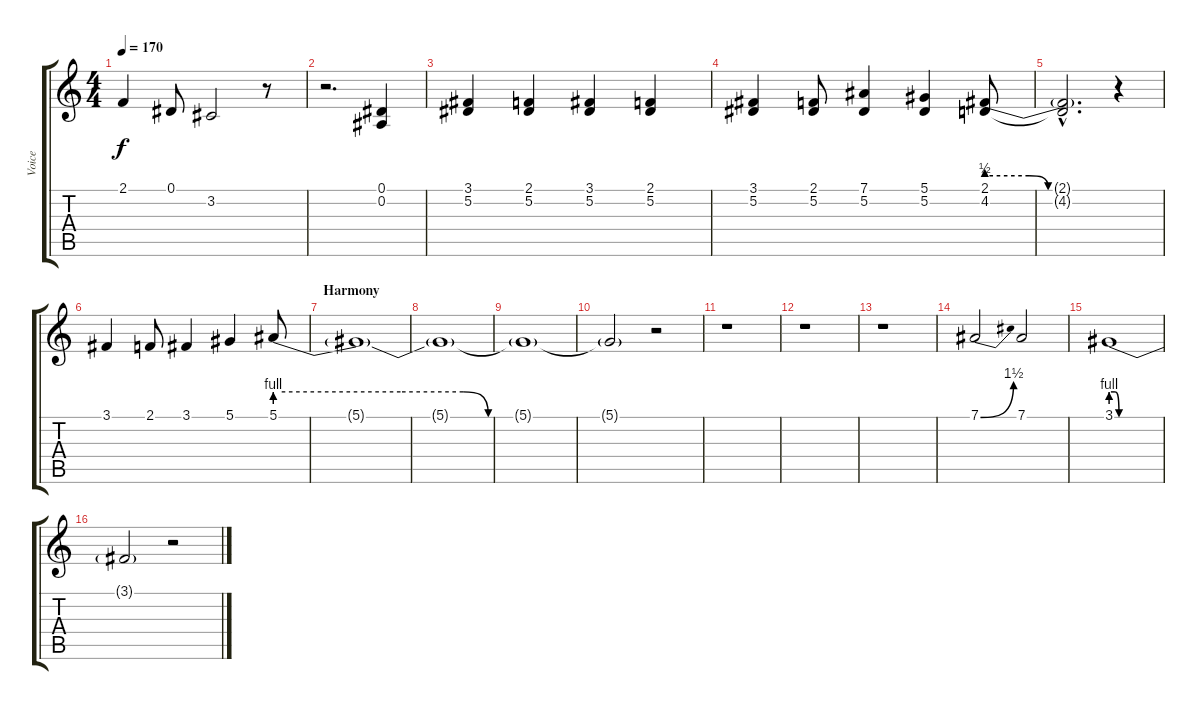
\track ("Voice" "Voice") {instrument lead2sawtooth}
\staff {score tabs}
\tuning (Eb4 Bb3 Gb3 Db3 Ab2 Eb2) {hide}
\ts (4 4)
\tempo 170
\clef g2
\ks c
2.1.4{dy f} 0.1.8 3.2.2 r.8 |
r.2{d} (0.1 0.2).4 |
(3.1 5.2).4 (2.1 5.2).4 (3.1 5.2).4 (2.1 5.2).4 |
(3.1 5.2).4 (2.1 5.2).8 (7.1 5.2).4 (5.1 5.2).4 (2.1{be (custom 0 2 20 2 29 0 40 0 60 0)} 4.2).8 |
(2.1{hac t} 4.2{hac t}).2{d} r.4 |
3.1.4 2.1.8 3.1.4 5.1.4 5.1{be (custom 0 4 20 4 30 4 34 0 40 0 60 0)}.8 |
\section ("" "Harmony")
5.1{t}.1 |
5.1{t}.1 |
5.1{t}.1 |
5.1{t}.2 r.2 |
r.1 |
r.1 |
r.1 |
7.1{be (bend 0 0 60 6)}.2 7.1.2 |
3.1{be (custom 0 4 5 4 10 0 15 0 20 0 40 0 60 0)}.1 |
3.1{t}.2 r.2
